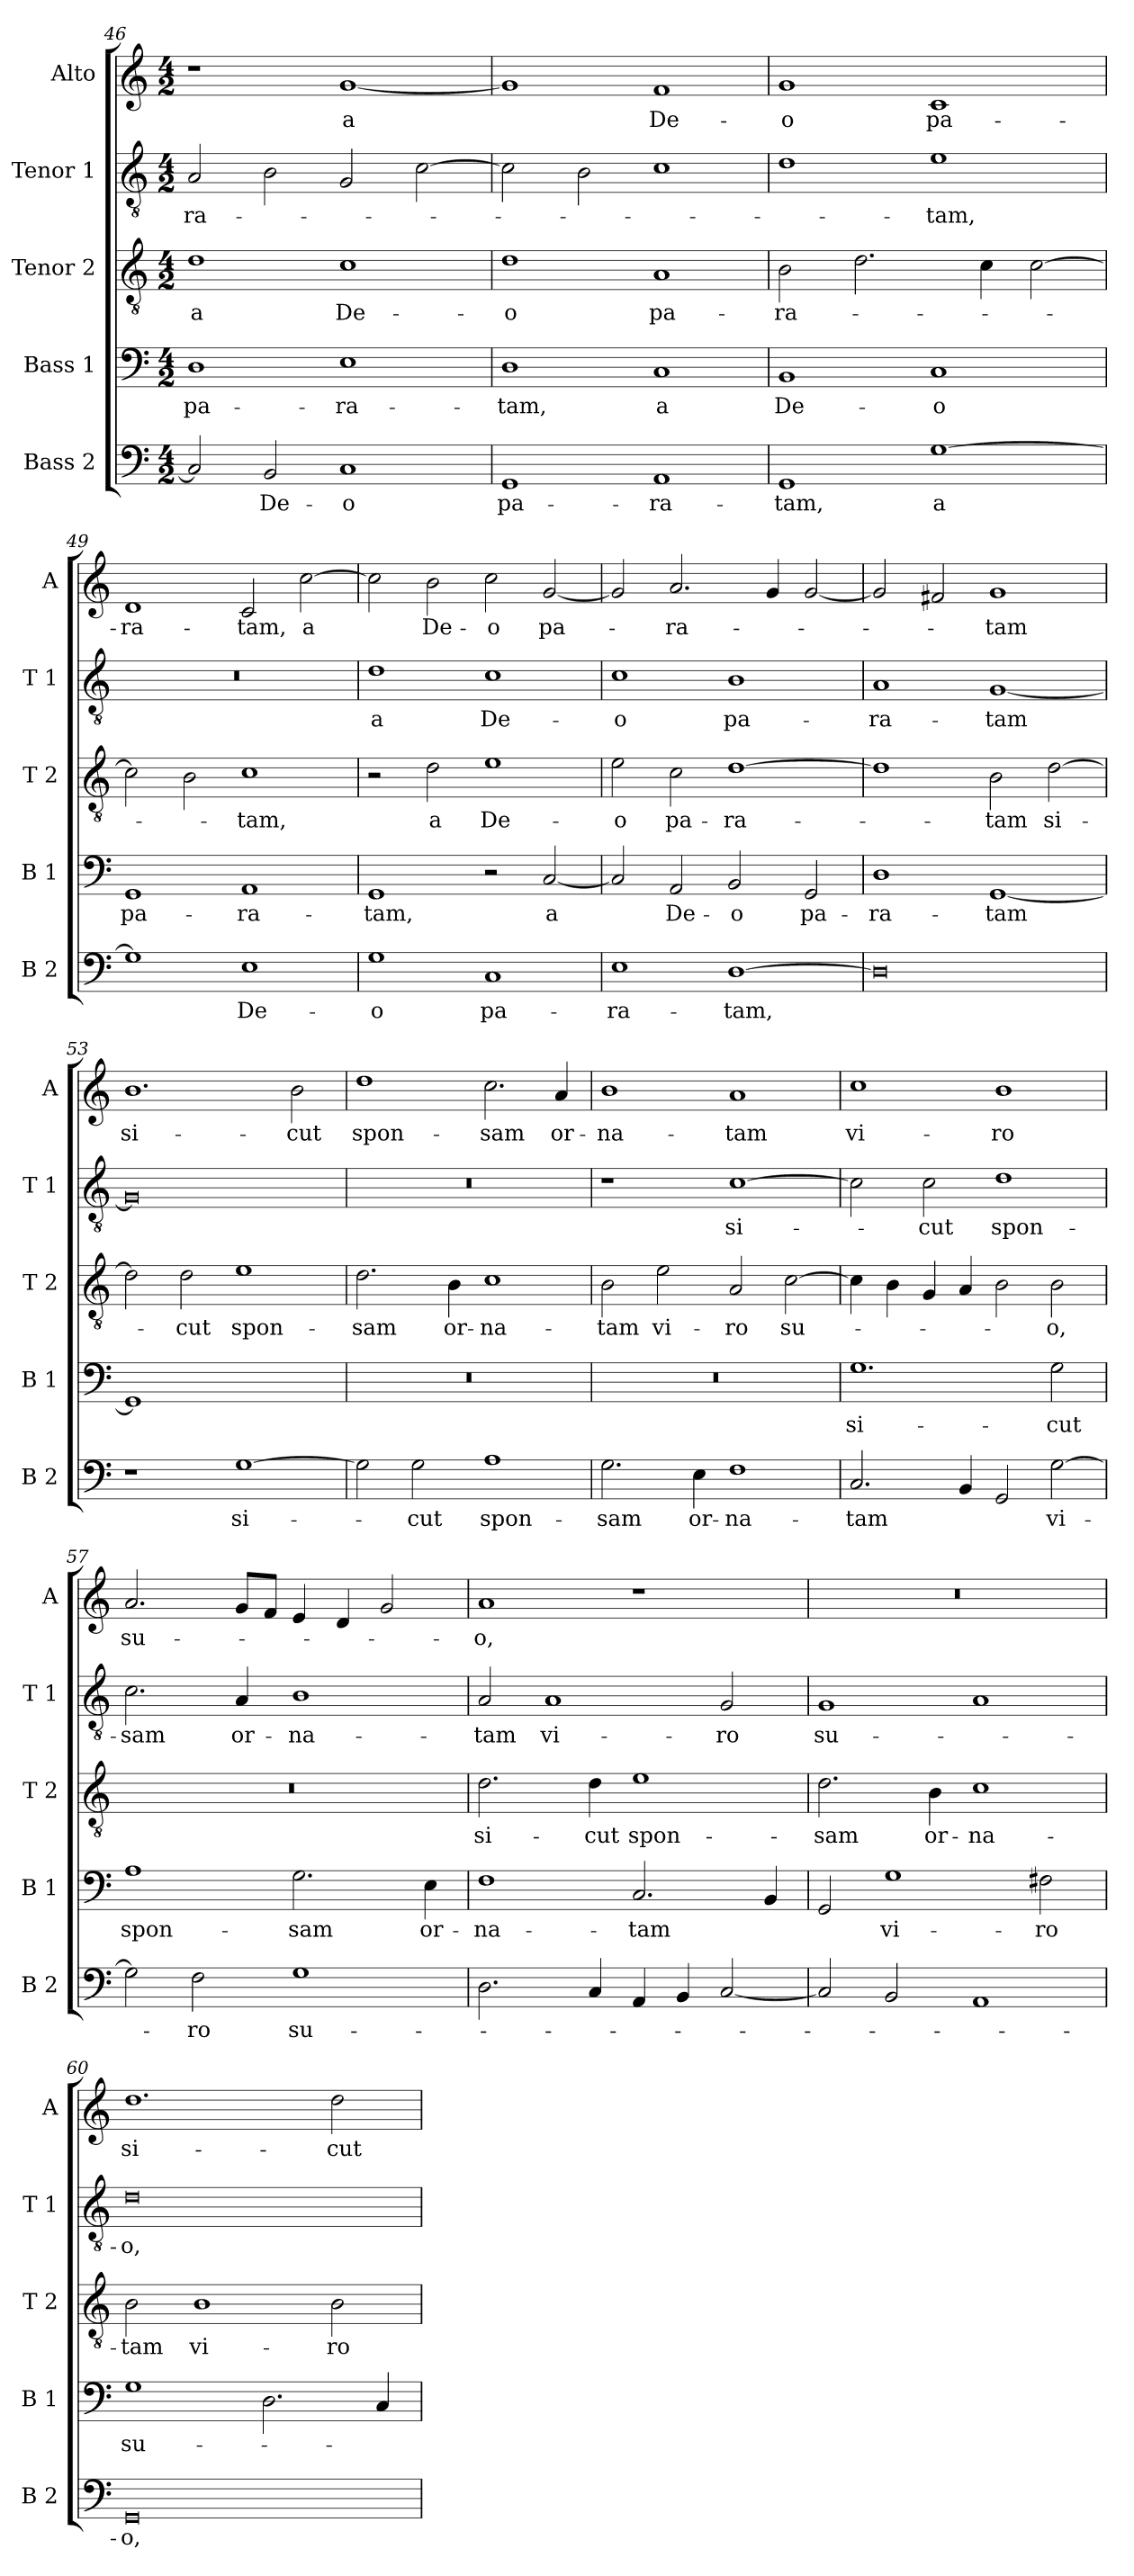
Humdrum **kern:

**kern	**text	**kern	**text	**kern	**text	**kern	**text	**kern	**text
*part5	*part5	*part4	*part4	*part3	*part3	*part2	*part2	*part1	*part1
*staff5	*staff5	*staff4	*staff4	*staff3	*staff3	*staff2	*staff2	*staff1	*staff1
*I"Bass 2	*	*I"Bass 1	*	*I"Tenor 2	*	*I"Tenor 1	*	*I"Alto	*
*I'B 2	*	*I'B 1	*	*I'T 2	*	*I'T 1	*	*I'A	*
!!LO:LB:g=z
*clefF4	*	*clefF4	*	*clefGv2	*	*clefGv2	*	*clefG2	*
*k[]	*	*k[]	*	*k[]	*	*k[]	*	*k[]	*
*C:	*	*C:	*	*C:	*	*C:	*	*C:	*
*M4/2	*	*M4/2	*	*M4/2	*	*M4/2	*	*M4/2	*
=46	=46	=46	=46	=46	=46	=46	=46	=46	=46
!	!	!	!LO:LY:b	!	!LO:LY:b	!	!LO:LY:b	!	!
2C/]	.	1D	pa-	1d	a	2A/	-ra-	1r	.
!	!LO:LY:b	!	!	!	!	!	!	!	!
2BB/	De-	.	.	.	.	2B\	.	.	.
!	!LO:LY:b	!	!LO:LY:b	!	!LO:LY:b	!	!	!	!LO:LY:b
1C	-o	1E	-ra-	1c	De-	2G/	.	[1g	a
.	.	.	.	.	.	[2c\	.	.	.
=47	=47	=47	=47	=47	=47	=47	=47	=47	=47
!	!LO:LY:b	!	!LO:LY:b	!	!LO:LY:b	!	!	!	!
1GG	pa-	1D	-tam,	1d	-o	2c\]	.	1g]	.
.	.	.	.	.	.	2B\	.	.	.
!	!LO:LY:b	!	!LO:LY:b	!	!LO:LY:b	!	!	!	!LO:LY:b
1AA	-ra-	1C	a	1A	pa-	1c	.	1f	De-
=48	=48	=48	=48	=48	=48	=48	=48	=48	=48
!	!LO:LY:b	!	!LO:LY:b	!	!LO:LY:b	!	!	!	!LO:LY:b
1GG	-tam,	1BB	De-	2B\	-ra-	1d	.	1g	-o
.	.	.	.	2.d\	.	.	.	.	.
!	!LO:LY:b	!	!LO:LY:b	!	!	!	!LO:LY:b	!	!LO:LY:b
[1G	a	1C	-o	.	.	1e	-tam,	1c	pa-
.	.	.	.	4c\	.	.	.	.	.
.	.	.	.	[2c\	.	.	.	.	.
=49	=49	=49	=49	=49	=49	=49	=49	=49	=49
!	!	!	!LO:LY:b	!	!	!	!	!	!LO:LY:b
1G]	.	1GG	pa-	2c\]	.	0r	.	1d	-ra-
.	.	.	.	2B\	.	.	.	.	.
!	!LO:LY:b	!	!LO:LY:b	!	!LO:LY:b	!	!	!	!LO:LY:b
1E	De-	1AA	-ra-	1c	-tam,	.	.	2c/	-tam,
!	!	!	!	!	!	!	!	!	!LO:LY:b
.	.	.	.	.	.	.	.	[2cc\	a
=50	=50	=50	=50	=50	=50	=50	=50	=50	=50
!	!LO:LY:b	!	!LO:LY:b	!	!	!	!LO:LY:b	!	!
1G	-o	1GG	-tam,	2r	.	1d	a	2cc\]	.
!	!	!	!	!	!LO:LY:b	!	!	!	!LO:LY:b
.	.	.	.	2d\	a	.	.	2b\	De-
!	!LO:LY:b	!	!	!	!LO:LY:b	!	!LO:LY:b	!	!LO:LY:b
1C	pa-	2r	.	1e	De-	1c	De-	2cc\	-o
!	!	!	!LO:LY:b	!	!	!	!	!	!LO:LY:b
.	.	[2C/	a	.	.	.	.	[2g/	pa-
!!LO:PB:g=z
=51	=51	=51	=51	=51	=51	=51	=51	=51	=51
!	!LO:LY:b	!	!	!	!LO:LY:b	!	!LO:LY:b	!	!
1E	-ra-	2C/]	.	2e\	-o	1c	-o	2g/]	.
!	!	!	!LO:LY:b	!	!LO:LY:b	!	!	!	!LO:LY:b
.	.	2AA/	De-	2c\	pa-	.	.	2.a/	-ra-
!	!LO:LY:b	!	!LO:LY:b	!	!LO:LY:b	!	!LO:LY:b	!	!
[1D	-tam,	2BB/	-o	[1d	-ra-	1B	pa-	.	.
.	.	.	.	.	.	.	.	4g/	.
!	!	!	!LO:LY:b	!	!	!	!	!	!
.	.	2GG/	pa-	.	.	.	.	[2g/	.
=52	=52	=52	=52	=52	=52	=52	=52	=52	=52
!	!	!	!LO:LY:b	!	!	!	!LO:LY:b	!	!
0D]	.	1D	-ra-	1d]	.	1A	-ra-	2g/]	.
.	.	.	.	.	.	.	.	2f#X/	.
!	!	!	!LO:LY:b	!	!LO:LY:b	!	!LO:LY:b	!	!LO:LY:b
.	.	[1GG	-tam	2B\	-tam	[1G	-tam	1g	-tam
!	!	!	!	!	!LO:LY:b	!	!	!	!
.	.	.	.	[2d\	si-	.	.	.	.
=53	=53	=53	=53	=53	=53	=53	=53	=53	=53
!	!	!	!	!	!	!	!	!	!LO:LY:b
1r	.	1GG]	.	2d\]	.	0G]	.	1.b	si-
!	!	!	!	!	!LO:LY:b	!	!	!	!
.	.	.	.	2d\	-cut	.	.	.	.
!	!LO:LY:b	!	!	!	!LO:LY:b	!	!	!	!
[1G	si-	1ryy	.	1e	spon-	.	.	.	.
!	!	!	!	!	!	!	!	!	!LO:LY:b
.	.	.	.	.	.	.	.	2b\	-cut
=54	=54	=54	=54	=54	=54	=54	=54	=54	=54
!	!	!	!	!	!LO:LY:b	!	!	!	!LO:LY:b
2G\]	.	0r	.	2.d\	-sam	0r	.	1dd	spon-
!	!LO:LY:b	!	!	!	!	!	!	!	!
2G\	-cut	.	.	.	.	.	.	.	.
!	!	!	!	!	!LO:LY:b	!	!	!	!
.	.	.	.	4B\	or-	.	.	.	.
!	!LO:LY:b	!	!	!	!LO:LY:b	!	!	!	!LO:LY:b
1A	spon-	.	.	1c	-na-	.	.	2.cc\	-sam
!	!	!	!	!	!	!	!	!	!LO:LY:b
.	.	.	.	.	.	.	.	4a/	or-
=55	=55	=55	=55	=55	=55	=55	=55	=55	=55
!	!LO:LY:b	!	!	!	!LO:LY:b	!	!	!	!LO:LY:b
2.G\	-sam	0r	.	2B\	-tam	1r	.	1b	-na-
!	!	!	!	!	!LO:LY:b	!	!	!	!
.	.	.	.	2e\	vi-	.	.	.	.
!	!LO:LY:b	!	!	!	!	!	!	!	!
4E\	or-	.	.	.	.	.	.	.	.
!	!LO:LY:b	!	!	!	!LO:LY:b	!	!LO:LY:b	!	!LO:LY:b
1F	-na-	.	.	2A/	-ro	[1c	si-	1a	-tam
!	!	!	!	!	!LO:LY:b	!	!	!	!
.	.	.	.	[2c\	su-	.	.	.	.
!!LO:LB:g=z
=56	=56	=56	=56	=56	=56	=56	=56	=56	=56
!	!LO:LY:b	!	!LO:LY:b	!	!	!	!	!	!LO:LY:b
2.C/	-tam	1.G	si-	4c\]	.	2c\]	.	1cc	vi-
.	.	.	.	4B\	.	.	.	.	.
!	!	!	!	!	!	!	!LO:LY:b	!	!
.	.	.	.	4G/	.	2c\	-cut	.	.
4BB/	.	.	.	4A/	.	.	.	.	.
!	!	!	!	!	!	!	!LO:LY:b	!	!LO:LY:b
2GG/	.	.	.	2B\	.	1d	spon-	1b	-ro
!	!LO:LY:b	!	!LO:LY:b	!	!LO:LY:b	!	!	!	!
[2G\	vi-	2G\	-cut	2B\	-o,	.	.	.	.
=57	=57	=57	=57	=57	=57	=57	=57	=57	=57
!	!	!	!LO:LY:b	!	!	!	!LO:LY:b	!	!LO:LY:b
2G\]	.	1A	spon-	0r	.	2.c\	-sam	2.a/	su-
!	!LO:LY:b	!	!	!	!	!	!	!	!
2F\	-ro	.	.	.	.	.	.	.	.
!	!	!	!	!	!	!	!LO:LY:b	!	!
.	.	.	.	.	.	4A/	or-	8g/L	.
.	.	.	.	.	.	.	.	8f/J	.
!	!LO:LY:b	!	!LO:LY:b	!	!	!	!LO:LY:b	!	!
1G	su-	2.G\	-sam	.	.	1B	-na-	4e/	.
.	.	.	.	.	.	.	.	4d/	.
.	.	.	.	.	.	.	.	2g/	.
!	!	!	!LO:LY:b	!	!	!	!	!	!
.	.	4E\	or-	.	.	.	.	.	.
=58	=58	=58	=58	=58	=58	=58	=58	=58	=58
!	!	!	!LO:LY:b	!	!LO:LY:b	!	!LO:LY:b	!	!LO:LY:b
2.D\	.	1F	-na-	2.d\	si-	2A/	-tam	1a	-o,
!	!	!	!	!	!	!	!LO:LY:b	!	!
.	.	.	.	.	.	1A	vi-	.	.
!	!	!	!	!	!LO:LY:b	!	!	!	!
4C/	.	.	.	4d\	-cut	.	.	.	.
!	!	!	!LO:LY:b	!	!LO:LY:b	!	!	!	!
4AA/	.	2.C/	-tam	1e	spon-	.	.	1r	.
4BB/	.	.	.	.	.	.	.	.	.
!	!	!	!	!	!	!	!LO:LY:b	!	!
[2C/	.	.	.	.	.	2G/	-ro	.	.
.	.	4BB/	.	.	.	.	.	.	.
=59	=59	=59	=59	=59	=59	=59	=59	=59	=59
!	!	!	!	!	!LO:LY:b	!	!LO:LY:b	!	!
2C/]	.	2GG/	.	2.d\	-sam	1G	su-	0r	.
!	!	!	!LO:LY:b	!	!	!	!	!	!
2BB/	.	1G	vi-	.	.	.	.	.	.
!	!	!	!	!	!LO:LY:b	!	!	!	!
.	.	.	.	4B\	or-	.	.	.	.
!	!	!	!	!	!LO:LY:b	!	!	!	!
1AA	.	.	.	1c	-na-	1A	.	.	.
!	!	!	!LO:LY:b	!	!	!	!	!	!
.	.	2F#X\	-ro	.	.	.	.	.	.
=60	=60	=60	=60	=60	=60	=60	=60	=60	=60
!	!LO:LY:b	!	!LO:LY:b	!	!LO:LY:b	!	!LO:LY:b	!	!LO:LY:b
0GG	-o,	1G	su-	2B\	-tam	0d	-o,	1.dd	si-
!	!	!	!	!	!LO:LY:b	!	!	!	!
.	.	.	.	1B	vi-	.	.	.	.
.	.	2.D\	.	.	.	.	.	.	.
!	!	!	!	!	!LO:LY:b	!	!	!	!LO:LY:b
.	.	.	.	2B\	-ro	.	.	2dd\	-cut
.	.	4C/	.	.	.	.	.	.	.
=	=	=	=	=	=	=	=	=	=
*-	*-	*-	*-	*-	*-	*-	*-	*-	*-
